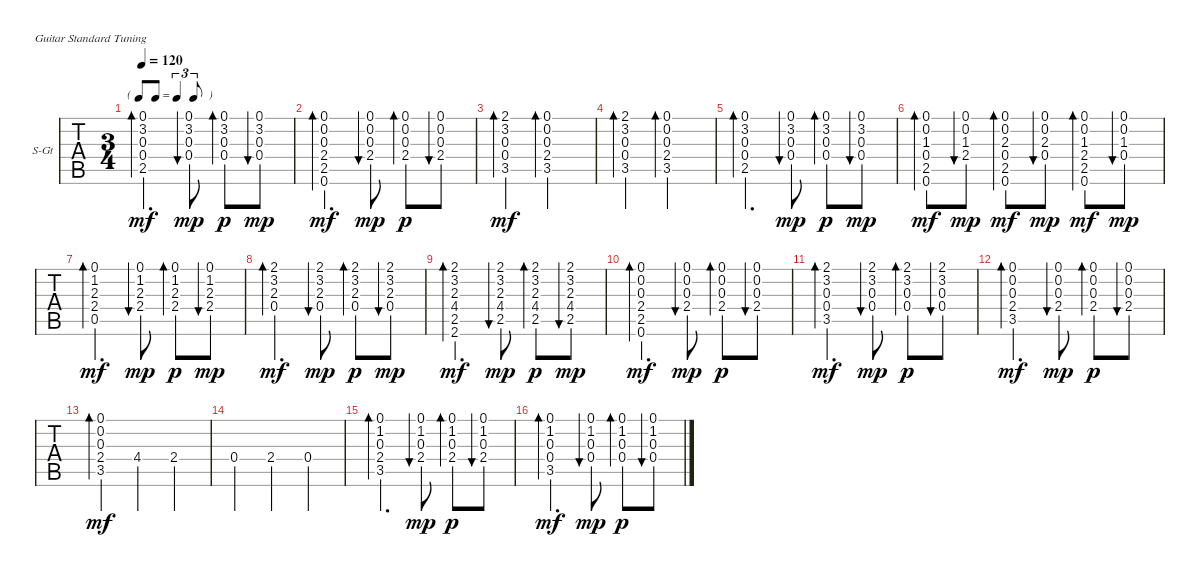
\defaultSystemsLayout 4
\bracketExtendMode groupsimilarinstruments
\firstSystemTrackNameOrientation horizontal
\otherSystemsTrackNameOrientation horizontal
\track ("Steel Guitar" "S-Gt") {instrument acousticguitarsteel}
\staff {tabs}
\tuning (E4 B3 G3 D3 A2 E2)
\ts (3 4)
\tf triplet8th
\tempo 120
\clef g2
\ks c
(0.1 3.2 0.3 0.4 2.5).4{d bd 30 dy mf} (0.1 3.2 0.3 0.4).8{bu 30 dy mp} (0.1 3.2 0.3 0.4).8{bd 30 dy p} (0.1 3.2 0.3 0.4).8{bu 30 dy mp} |
(0.1 0.2 0.3 2.4 2.5 0.6).4{d bd 30 dy mf} (0.1 0.2 0.3 2.4).8{bu 30 dy mp} (0.1 0.2 0.3 2.4).8{bd 30 dy p} (0.1 0.2 0.3 2.4).8{bu 30} |
(2.1 3.2 0.3 0.4 3.5).4{bd 30 dy mf} (0.1 0.2 0.3 2.4 3.5).2{bd 30} |
(2.1 3.2 0.3 0.4 3.5).4{bd 30} (0.1 0.2 0.3 2.4 3.5).2{bd 30} |
(0.1 3.2 0.3 0.4 2.5).4{d bd 30} (0.1 3.2 0.3 0.4).8{bu 30 dy mp} (0.1 3.2 0.3 0.4).8{bd 30 dy p} (0.1 3.2 0.3 0.4).8{bu 30 dy mp} |
(0.1 0.2 1.3 0.4 2.5 0.6).8{bd 30 dy mf} (0.1 0.2 1.3 2.4).8{bu 30 dy mp} (0.1 0.2 2.3 0.4 0.6 2.5).8{bd 30 dy mf} (0.1 0.2 2.3 0.4).8{bu 30 dy mp} (0.1 0.2 1.3 2.4 0.6 2.5).8{bd 30 dy mf} (0.1 0.2 1.3 0.4).8{bu 30 dy mp} |
(0.1 1.2 2.3 2.4 0.5).4{d bd 30 dy mf} (0.1 1.2 2.3 2.4).8{bu 30 dy mp} (0.1 1.2 2.3 2.4).8{bd 30 dy p} (0.1 1.2 2.3 2.4).8{bu 30 dy mp} |
(2.1 3.2 2.3 0.4).4{d bd 30 dy mf} (2.1 3.2 2.3 0.4).8{bu 30 dy mp} (2.1 3.2 2.3 0.4).8{bd 30 dy p} (2.1 3.2 2.3 0.4).8{bu 30 dy mp} |
(2.1 3.2 2.3 4.4 2.5 2.6).4{d bd 30 dy mf} (2.1 3.2 2.3 4.4 2.5).8{bu 30 dy mp} (2.1 3.2 2.3 4.4 2.5).8{bd 30 dy p} (2.1 3.2 2.3 4.4 2.5).8{bu 30 dy mp} |
(0.1 0.2 0.3 2.4 2.5 0.6).4{d bd 30 dy mf} (0.1 0.2 0.3 2.4).8{bu 30 dy mp} (0.1 0.2 0.3 2.4).8{bd 30 dy p} (0.1 0.2 0.3 2.4).8{bu 30} |
(2.1 3.2 0.3 0.4 3.5).4{d bd 30 dy mf} (2.1 3.2 0.3 0.4).8{bu 30 dy mp} (2.1 3.2 0.3 0.4).8{bd 30 dy p} (2.1 3.2 0.3 0.4).8{bu 30} |
(0.1 0.2 0.3 2.4 3.5).4{d bd 30 dy mf} (0.1 0.2 0.3 2.4).8{bu 30 dy mp} (0.1 0.2 0.3 2.4).8{bd 30 dy p} (0.1 0.2 0.3 2.4).8{bu 30} |
(0.1 0.2 0.3 2.4 3.5).4{bd 30 dy mf} 4.4.4 2.4.4 |
0.4.4 2.4.4 0.4.4 |
(0.1 1.2 0.3 2.4 3.5).4{d bd 30} (0.1 1.2 0.3 2.4).8{bu 30 dy mp} (0.1 1.2 0.3 2.4).8{bd 30 dy p} (0.1 1.2 0.3 2.4).8{bu 30} |
(0.1 1.2 0.3 0.4 3.5).4{d bd 30 dy mf} (0.1 1.2 0.3 0.4).8{bu 30 dy mp} (0.1 1.2 0.3 0.4).8{bd 30 dy p} (0.1 1.2 0.3 0.4).8{bu 30}
